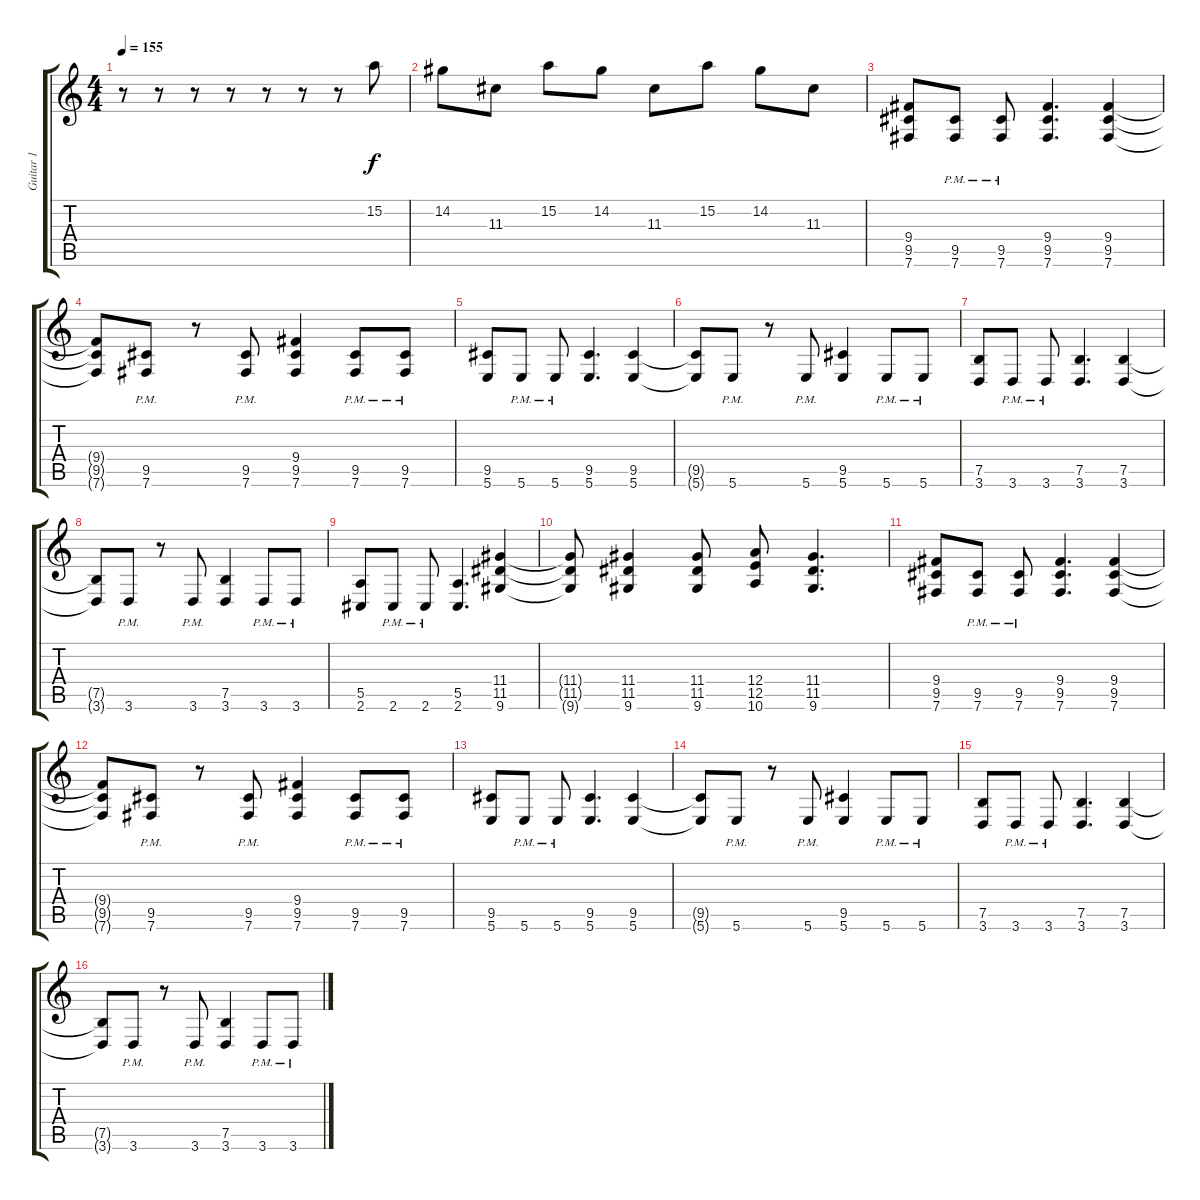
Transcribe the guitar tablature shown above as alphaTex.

\track ("Guitar 1" "Guitar 1") {instrument distortionguitar}
\staff {score tabs}
\tuning (B3 Gb3 D3 A2 E2 B1) {hide}
\ts (4 4)
\tempo 155
\clef g2
\ks c
r.8{dy f} r.8 r.8 r.8 r.8 r.8 r.8 15.2.8 |
14.2.8 11.3.8 15.2.8 14.2.8 11.3.8 15.2.8 14.2.8 11.3.8 |
(9.4 9.5 7.6).8 (9.5{pm} 7.6{pm}).8 (9.5{pm} 7.6{pm}).8 (9.4 9.5 7.6).4{d} (9.4 9.5 7.6).4 |
(9.4{t} 9.5{t} 7.6{t}).8 (9.5{pm} 7.6{pm}).8 r.8 (9.5{pm} 7.6{pm}).8 (9.4 9.5 7.6).4 (9.5{pm} 7.6{pm}).8 (9.5{pm} 7.6{pm}).8 |
(9.5 5.6).8 5.6{pm}.8 5.6{pm}.8 (9.5 5.6).4{d} (9.5 5.6).4 |
(9.5{t} 5.6{t}).8 5.6{pm}.8 r.8 5.6{pm}.8 (9.5 5.6).4 5.6{pm}.8 5.6{pm}.8 |
(7.5 3.6).8 3.6{pm}.8 3.6{pm}.8 (7.5 3.6).4{d} (7.5 3.6).4 |
(7.5{t} 3.6{t}).8 3.6{pm}.8 r.8 3.6{pm}.8 (7.5 3.6).4 3.6{pm}.8 3.6{pm}.8 |
(5.5 2.6).8 2.6{pm}.8 2.6{pm}.8 (5.5 2.6).4{d} (11.4 11.5 9.6).4 |
(11.4{t} 11.5{t} 9.6{t}).8 (11.4 11.5 9.6).4 (11.4 11.5 9.6).8 (12.4 12.5 10.6).8 (11.4 11.5 9.6).4{d} |
(9.4 9.5 7.6).8 (9.5{pm} 7.6{pm}).8 (9.5{pm} 7.6{pm}).8 (9.4 9.5 7.6).4{d} (9.4 9.5 7.6).4 |
(9.4{t} 9.5{t} 7.6{t}).8 (9.5{pm} 7.6{pm}).8 r.8 (9.5{pm} 7.6{pm}).8 (9.4 9.5 7.6).4 (9.5{pm} 7.6{pm}).8 (9.5{pm} 7.6{pm}).8 |
(9.5 5.6).8 5.6{pm}.8 5.6{pm}.8 (9.5 5.6).4{d} (9.5 5.6).4 |
(9.5{t} 5.6{t}).8 5.6{pm}.8 r.8 5.6{pm}.8 (9.5 5.6).4 5.6{pm}.8 5.6{pm}.8 |
(7.5 3.6).8 3.6{pm}.8 3.6{pm}.8 (7.5 3.6).4{d} (7.5 3.6).4 |
(7.5{t} 3.6{t}).8 3.6{pm}.8 r.8 3.6{pm}.8 (7.5 3.6).4 3.6{pm}.8 3.6{pm}.8
